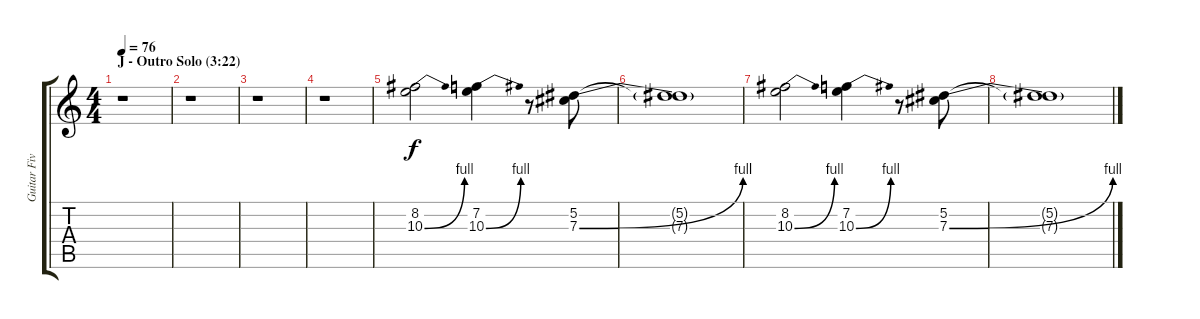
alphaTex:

\track ("Guitar Five" "Guitar Fiv") {instrument distortionguitar}
\staff {score tabs}
\tuning (Eb4 Bb3 Gb3 Db3 Ab2 Eb2) {hide}
\ts (4 4)
\section ("" "J - Outro Solo (3:22)")
\tempo 76
\clef g2
\ks c
r.1{dy f} |
r.1 |
r.1 |
r.1 |
(8.2 10.3{be (bend 0 0 60 4)}).2 (7.2 10.3{be (bend 0 0 60 4)}).4 r.8 (5.2 7.3{be (bend 0 0 60 4)}).8 |
(5.2{t} 7.3{t}).1 |
(8.2 10.3{be (bend 0 0 60 4)}).2 (7.2 10.3{be (bend 0 0 60 4)}).4 r.8 (5.2 7.3{be (bend 0 0 60 4)}).8 |
(5.2{t} 7.3{t}).1
